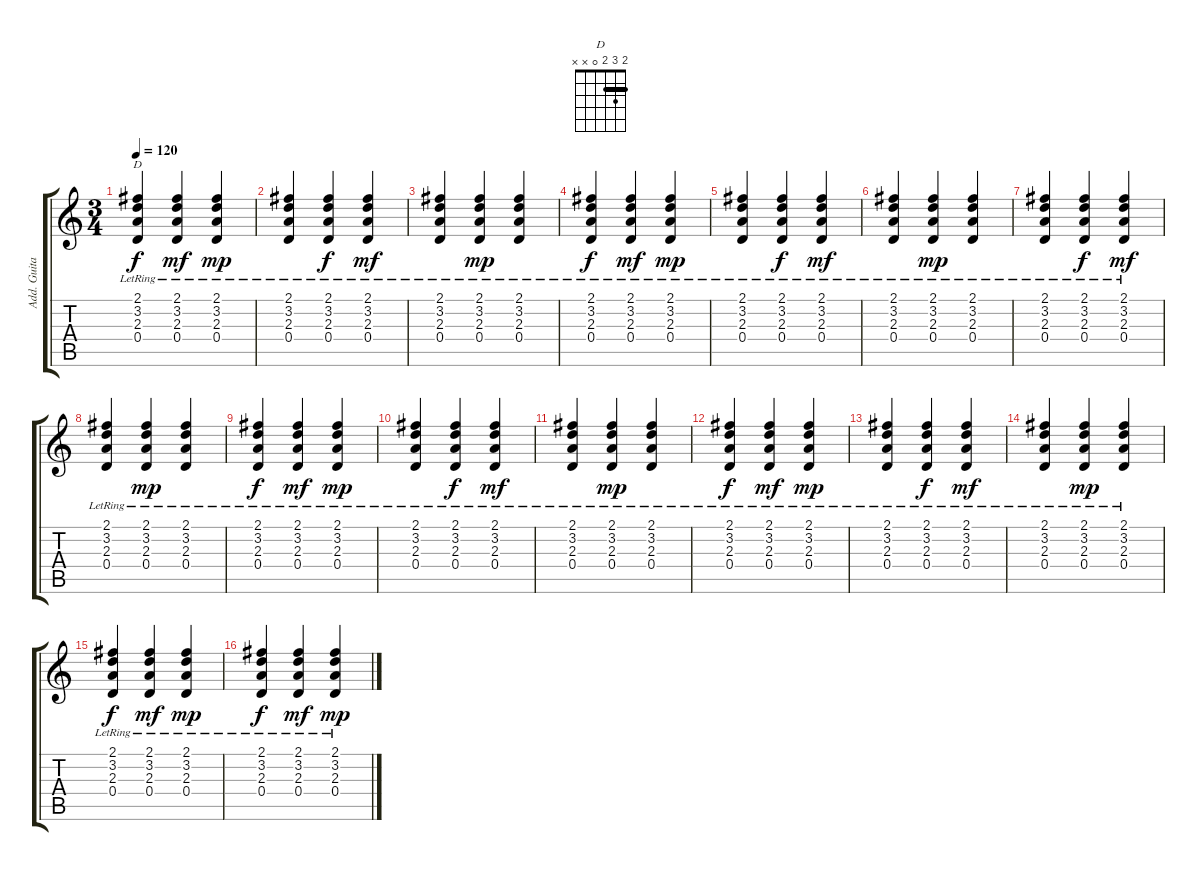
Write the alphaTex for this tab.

\track ("Add. Guitar 1" "Add. Guita") {instrument distortionguitar}
\staff {score tabs}
\tuning (E4 B3 G3 D3 A2 E2) {hide}
\chord ("D" 2 3 2 0 x x) {barre 2}
\ts (3 4)
\tempo 120
\clef g2
\ks c
(2.1{lr} 3.2{lr} 2.3{lr} 0.4{lr}).4{ch "D" dy f} (2.1{lr} 3.2{lr} 2.3{lr} 0.4{lr}).4{dy mf} (2.1{lr} 3.2{lr} 2.3{lr} 0.4{lr}).4{dy mp} |
(2.1{lr} 3.2{lr} 2.3{lr} 0.4{lr}).4 (2.1{lr} 3.2{lr} 2.3{lr} 0.4{lr}).4{dy f} (2.1{lr} 3.2{lr} 2.3{lr} 0.4{lr}).4{dy mf} |
(2.1{lr} 3.2{lr} 2.3{lr} 0.4{lr}).4 (2.1{lr} 3.2{lr} 2.3{lr} 0.4{lr}).4{dy mp} (2.1{lr} 3.2{lr} 2.3{lr} 0.4{lr}).4 |
(2.1{lr} 3.2{lr} 2.3{lr} 0.4{lr}).4{dy f} (2.1{lr} 3.2{lr} 2.3{lr} 0.4{lr}).4{dy mf} (2.1{lr} 3.2{lr} 2.3{lr} 0.4{lr}).4{dy mp} |
(2.1{lr} 3.2{lr} 2.3{lr} 0.4{lr}).4 (2.1{lr} 3.2{lr} 2.3{lr} 0.4{lr}).4{dy f} (2.1{lr} 3.2{lr} 2.3{lr} 0.4{lr}).4{dy mf} |
(2.1{lr} 3.2{lr} 2.3{lr} 0.4{lr}).4 (2.1{lr} 3.2{lr} 2.3{lr} 0.4{lr}).4{dy mp} (2.1{lr} 3.2{lr} 2.3{lr} 0.4{lr}).4 |
(2.1{lr} 3.2{lr} 2.3{lr} 0.4{lr}).4 (2.1{lr} 3.2{lr} 2.3{lr} 0.4{lr}).4{dy f} (2.1{lr} 3.2{lr} 2.3{lr} 0.4{lr}).4{dy mf} |
(2.1{lr} 3.2{lr} 2.3{lr} 0.4{lr}).4 (2.1{lr} 3.2{lr} 2.3{lr} 0.4{lr}).4{dy mp} (2.1{lr} 3.2{lr} 2.3{lr} 0.4{lr}).4 |
(2.1{lr} 3.2{lr} 2.3{lr} 0.4{lr}).4{dy f} (2.1{lr} 3.2{lr} 2.3{lr} 0.4{lr}).4{dy mf} (2.1{lr} 3.2{lr} 2.3{lr} 0.4{lr}).4{dy mp} |
(2.1{lr} 3.2{lr} 2.3{lr} 0.4{lr}).4 (2.1{lr} 3.2{lr} 2.3{lr} 0.4{lr}).4{dy f} (2.1{lr} 3.2{lr} 2.3{lr} 0.4{lr}).4{dy mf} |
(2.1{lr} 3.2{lr} 2.3{lr} 0.4{lr}).4 (2.1{lr} 3.2{lr} 2.3{lr} 0.4{lr}).4{dy mp} (2.1{lr} 3.2{lr} 2.3{lr} 0.4{lr}).4 |
(2.1{lr} 3.2{lr} 2.3{lr} 0.4{lr}).4{dy f} (2.1{lr} 3.2{lr} 2.3{lr} 0.4{lr}).4{dy mf} (2.1{lr} 3.2{lr} 2.3{lr} 0.4{lr}).4{dy mp} |
(2.1{lr} 3.2{lr} 2.3{lr} 0.4{lr}).4 (2.1{lr} 3.2{lr} 2.3{lr} 0.4{lr}).4{dy f} (2.1{lr} 3.2{lr} 2.3{lr} 0.4{lr}).4{dy mf} |
(2.1{lr} 3.2{lr} 2.3{lr} 0.4{lr}).4 (2.1{lr} 3.2{lr} 2.3{lr} 0.4{lr}).4{dy mp} (2.1{lr} 3.2{lr} 2.3{lr} 0.4{lr}).4 |
(2.1{lr} 3.2{lr} 2.3{lr} 0.4{lr}).4{dy f} (2.1{lr} 3.2{lr} 2.3{lr} 0.4{lr}).4{dy mf} (2.1{lr} 3.2{lr} 2.3{lr} 0.4{lr}).4{dy mp} |
(2.1{lr} 3.2{lr} 2.3{lr} 0.4{lr}).4{dy f} (2.1{lr} 3.2{lr} 2.3{lr} 0.4{lr}).4{dy mf} (2.1{lr} 3.2{lr} 2.3{lr} 0.4{lr}).4{dy mp}
